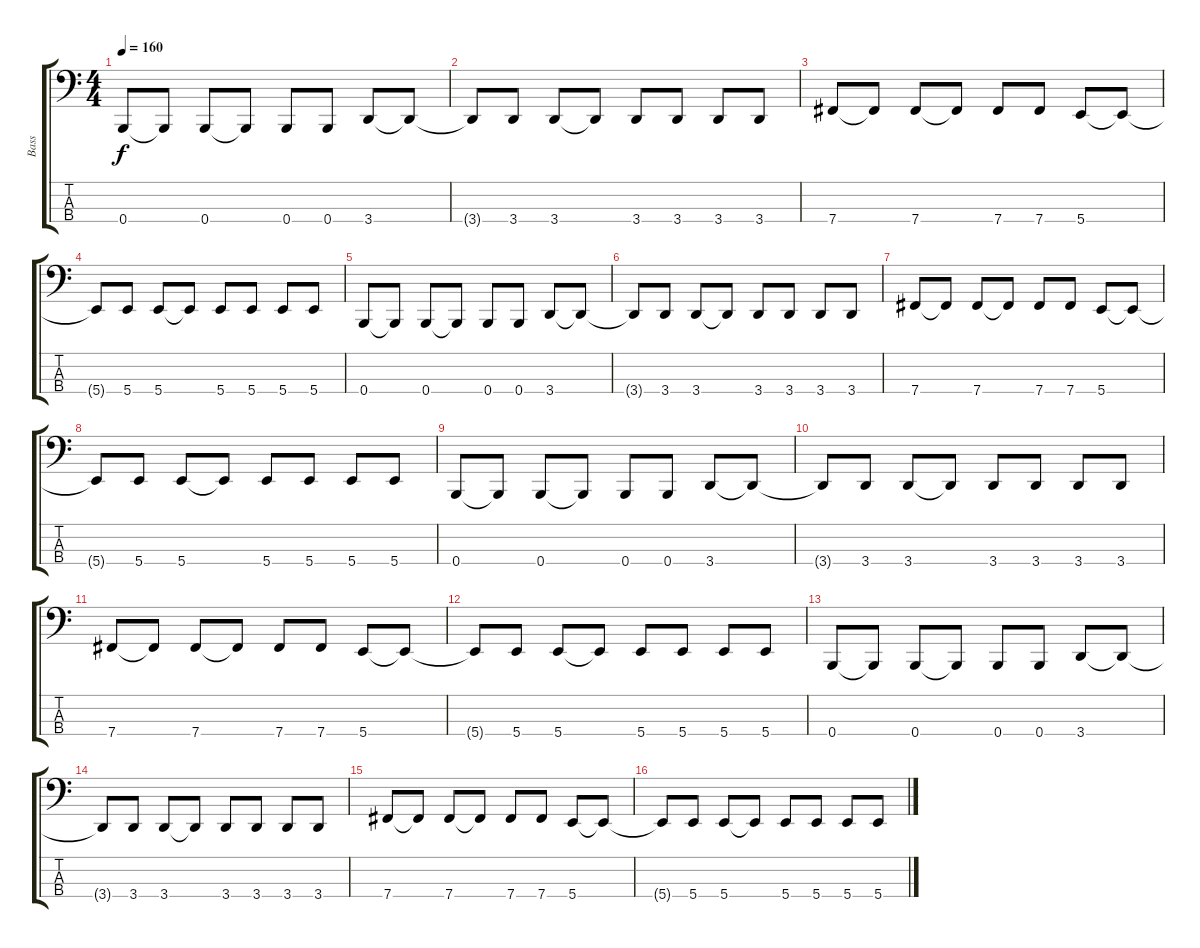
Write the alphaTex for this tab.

\track ("Bass" "Bass") {instrument electricbassfinger}
\staff {score tabs}
\tuning (E2 B1 Gb1 B0) {hide}
\ts (4 4)
\tempo 160
\clef f4
\ks c
0.4.8{dy f} 0.4{t}.8 0.4.8 0.4{t}.8 0.4.8 0.4.8 3.4.8 3.4{t}.8 |
3.4{t}.8 3.4.8 3.4.8 3.4{t}.8 3.4.8 3.4.8 3.4.8 3.4.8 |
7.4.8 7.4{t}.8 7.4.8 7.4{t}.8 7.4.8 7.4.8 5.4.8 5.4{t}.8 |
5.4{t}.8 5.4.8 5.4.8 5.4{t}.8 5.4.8 5.4.8 5.4.8 5.4.8 |
0.4.8 0.4{t}.8 0.4.8 0.4{t}.8 0.4.8 0.4.8 3.4.8 3.4{t}.8 |
3.4{t}.8 3.4.8 3.4.8 3.4{t}.8 3.4.8 3.4.8 3.4.8 3.4.8 |
7.4.8 7.4{t}.8 7.4.8 7.4{t}.8 7.4.8 7.4.8 5.4.8 5.4{t}.8 |
5.4{t}.8 5.4.8 5.4.8 5.4{t}.8 5.4.8 5.4.8 5.4.8 5.4.8 |
0.4.8 0.4{t}.8 0.4.8 0.4{t}.8 0.4.8 0.4.8 3.4.8 3.4{t}.8 |
3.4{t}.8 3.4.8 3.4.8 3.4{t}.8 3.4.8 3.4.8 3.4.8 3.4.8 |
7.4.8 7.4{t}.8 7.4.8 7.4{t}.8 7.4.8 7.4.8 5.4.8 5.4{t}.8 |
5.4{t}.8 5.4.8 5.4.8 5.4{t}.8 5.4.8 5.4.8 5.4.8 5.4.8 |
0.4.8 0.4{t}.8 0.4.8 0.4{t}.8 0.4.8 0.4.8 3.4.8 3.4{t}.8 |
3.4{t}.8 3.4.8 3.4.8 3.4{t}.8 3.4.8 3.4.8 3.4.8 3.4.8 |
7.4.8 7.4{t}.8 7.4.8 7.4{t}.8 7.4.8 7.4.8 5.4.8 5.4{t}.8 |
5.4{t}.8 5.4.8 5.4.8 5.4{t}.8 5.4.8 5.4.8 5.4.8 5.4.8
